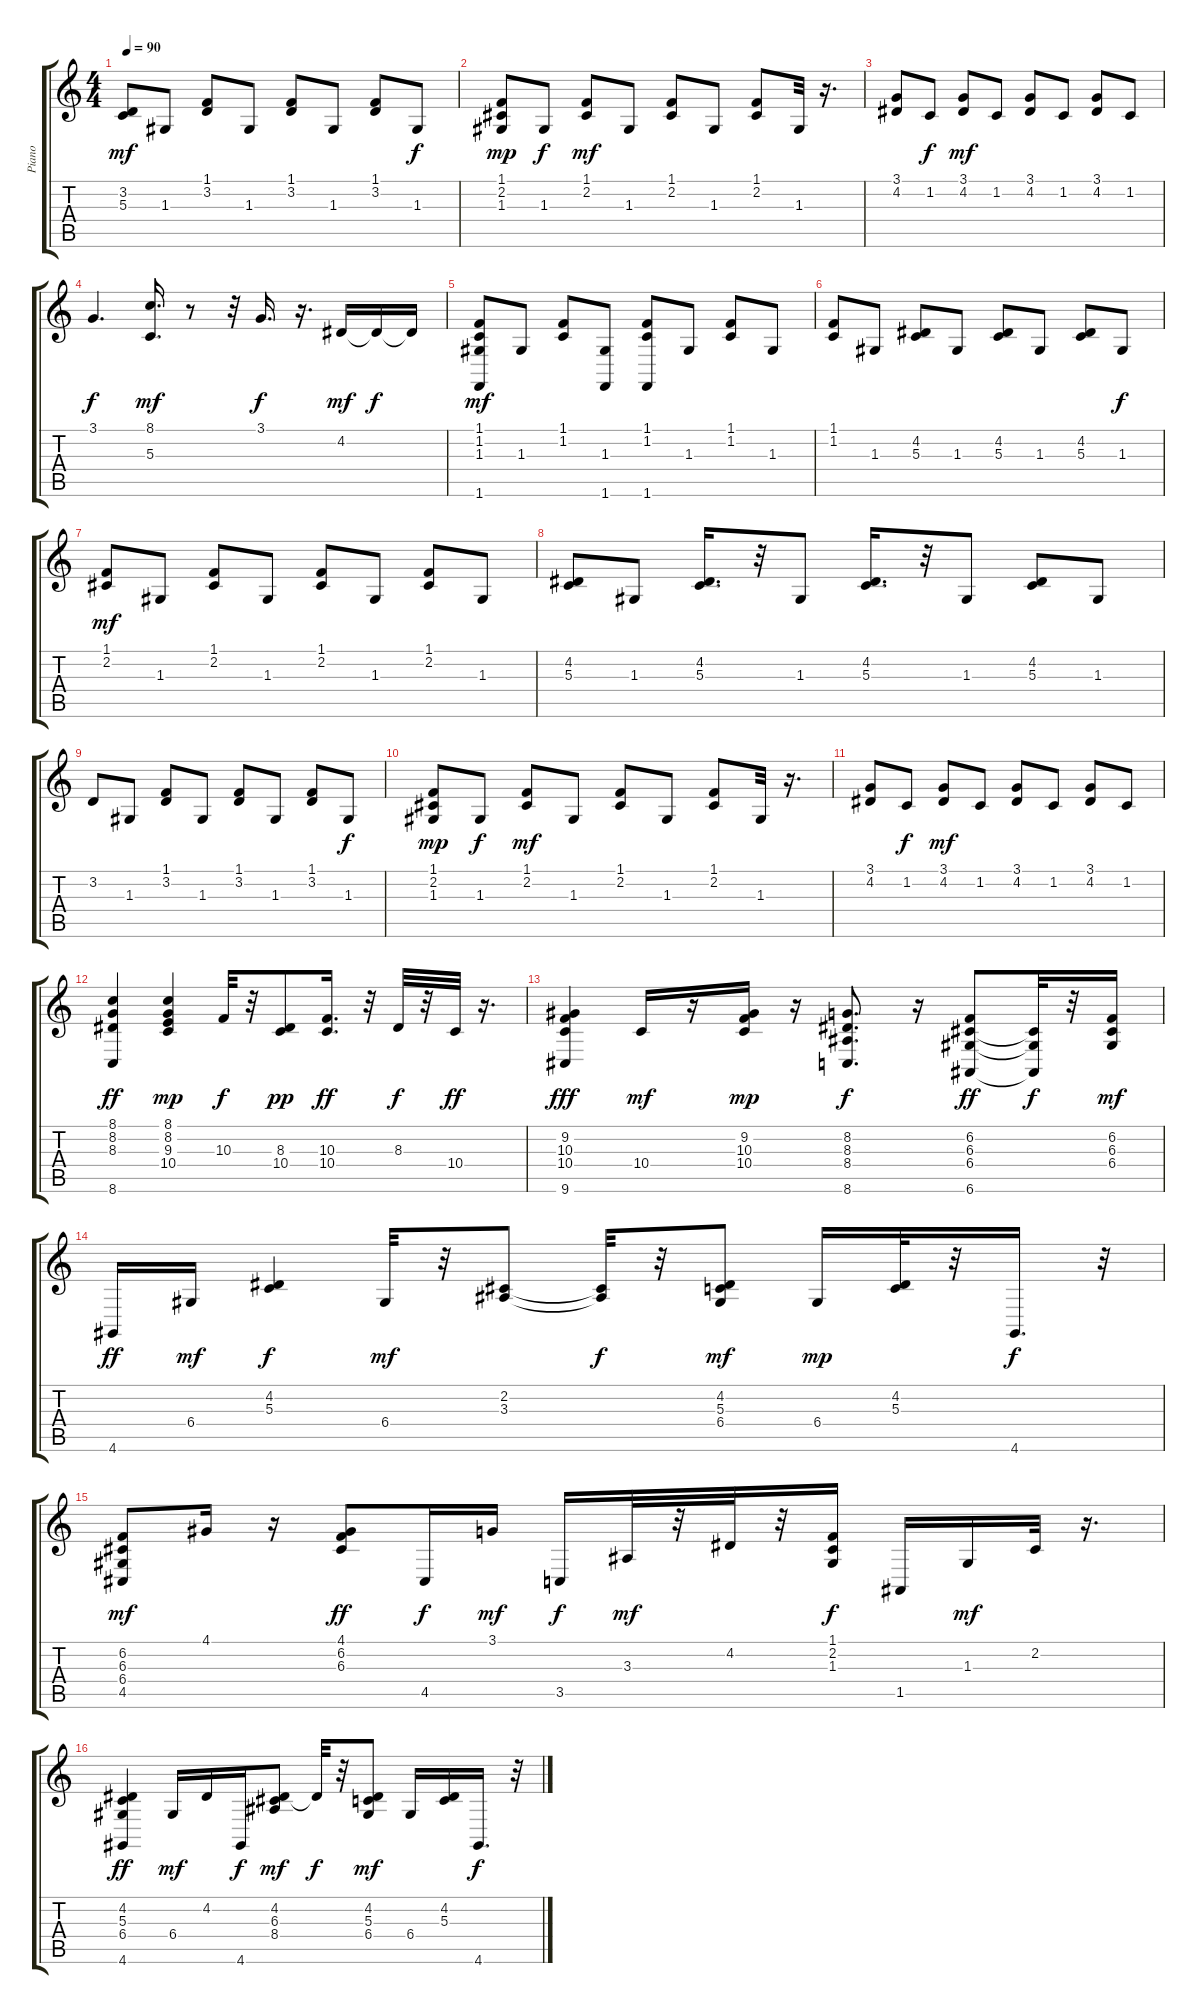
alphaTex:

\track ("Piano" "Piano") {instrument electricpiano2}
\staff {score tabs}
\tuning (E4 B3 G3 D3 A2 E2) {hide}
\ts (4 4)
\tempo 90
\clef g2
\ks c
(3.2 5.3).8{dy mf} 1.3.8 (1.1 3.2).8 1.3.8 (1.1 3.2).8 1.3.8 (1.1 3.2).8 1.3.8{dy f} |
(1.1 2.2 1.3).8{dy mp} 1.3.8{dy f} (1.1 2.2).8{dy mf} 1.3.8 (1.1 2.2).8 1.3.8 (1.1 2.2).8 1.3.32 r.16{d} |
(3.1 4.2).8 1.2.8{dy f} (3.1 4.2).8{dy mf} 1.2.8 (3.1 4.2).8 1.2.8 (3.1 4.2).8 1.2.8 |
3.1.4{d dy f} (8.1 5.3).16{d dy mf} r.8 r.32 3.1.16{d dy f} r.16{d} 4.2.16{dy mf} 4.2{t}.16{dy f} 4.2{t}.16 |
(1.1 1.2 1.3 1.6).8{dy mf} 1.3.8 (1.1 1.2).8 (1.3 1.6).8 (1.1 1.2 1.6).8 1.3.8 (1.1 1.2).8 1.3.8 |
(1.1 1.2).8 1.3.8 (4.2 5.3).8 1.3.8 (4.2 5.3).8 1.3.8 (4.2 5.3).8 1.3.8{dy f} |
(1.1 2.2).8{dy mf} 1.3.8 (1.1 2.2).8 1.3.8 (1.1 2.2).8 1.3.8 (1.1 2.2).8 1.3.8 |
(4.2 5.3).8 1.3.8 (4.2 5.3).16{d} r.32 1.3.8 (4.2 5.3).16{d} r.32 1.3.8 (4.2 5.3).8 1.3.8 |
3.2.8 1.3.8 (1.1 3.2).8 1.3.8 (1.1 3.2).8 1.3.8 (1.1 3.2).8 1.3.8{dy f} |
(1.1 2.2 1.3).8{dy mp} 1.3.8{dy f} (1.1 2.2).8{dy mf} 1.3.8 (1.1 2.2).8 1.3.8 (1.1 2.2).8 1.3.32 r.16{d} |
(3.1 4.2).8 1.2.8{dy f} (3.1 4.2).8{dy mf} 1.2.8 (3.1 4.2).8 1.2.8 (3.1 4.2).8 1.2.8 |
(8.1 8.2 8.3 8.6).4{dy ff} (8.1 8.2 9.3 10.4).4{dy mp} 10.3.32{dy f} r.32 (8.3 10.4).8{dy pp} (10.3 10.4).16{d dy ff} r.32 8.3.32{dy f} r.32 10.4.32{dy ff} r.16{d} |
(9.2 10.3 10.4 9.6).4{dy fff} 10.4.16{dy mf} r.16 (9.2 10.3 10.4).16{dy mp} r.16 (8.2 8.3 8.4 8.6).8{d dy f} r.16 (6.2 6.3 6.4 6.6).8{dy ff} (6.3{t} 6.4{t} 6.6{t}).32{dy f} r.32 (6.2 6.3 6.4).16{dy mf} |
4.6.16{dy ff} 6.4.16{dy mf} (4.2 5.3).4{dy f} 6.4.32{dy mf} r.32 (2.2 3.3).8 (2.2{t} 3.3{t}).32{dy f} r.32 (4.2 5.3 6.4).8{dy mf} 6.4.16{dy mp} (4.2 5.3).32 r.32 4.6.16{d dy f} r.32 |
(6.2 6.3 6.4 4.5).8{dy mf} 4.1.16 r.16 (4.1 6.2 6.3).8{dy ff} 4.5.16{dy f} 3.1.16{dy mf} 3.5.16{dy f} 3.3.32{dy mf} r.32 4.2.32 r.32 (1.1 2.2 1.3).16{dy f} 1.5.16 1.3.16{dy mf} 2.2.32 r.16{d} |
(4.2 5.3 6.4 4.6).4{dy ff} 6.4.16{dy mf} 4.2.16 4.6.16{dy f} (4.2 6.3 8.4).8{dy mf} 4.2{t}.32{dy f} r.32 (4.2 5.3 6.4).8{dy mf} 6.4.16 (4.2 5.3).16 4.6.16{d dy f} r.32
